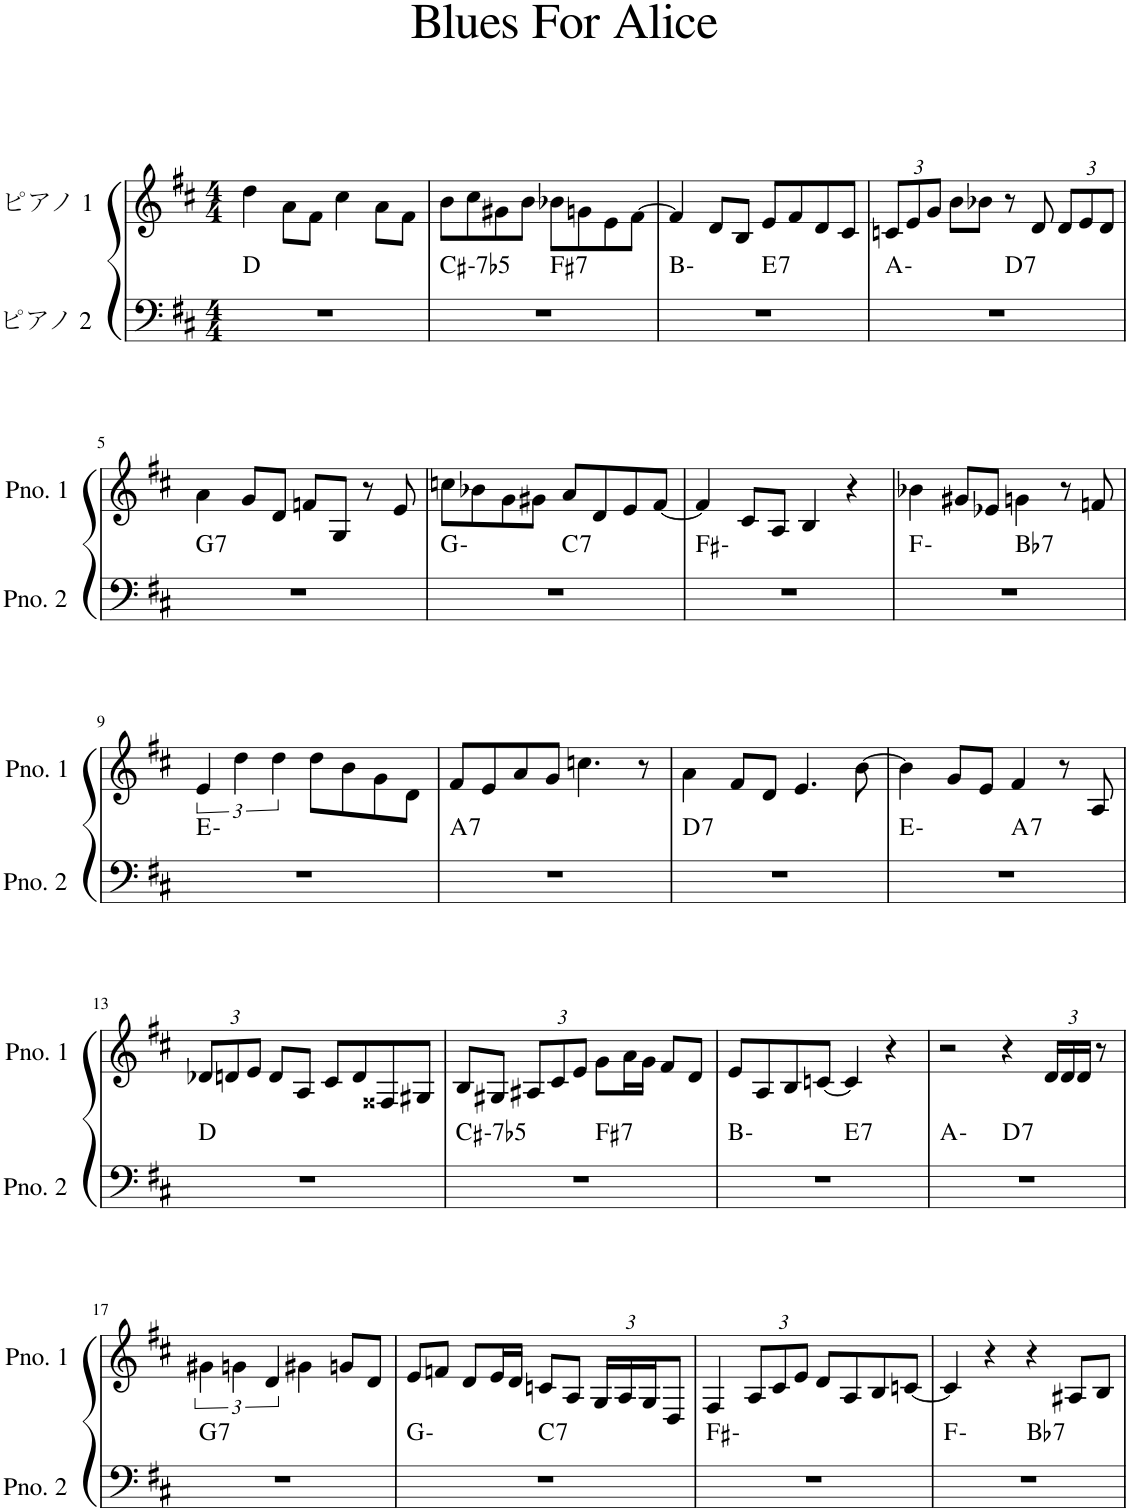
**kern	**harte	**kern
*part2	*part2	*part1
*staff2	*	*staff1
*I"ピアノ 2	*	*I"ピアノ 1
*clefF4	*	*clefG2
*k[f#c#]	*	*k[f#c#]
*M4/4	*	*M4/4
=1	=1	=1
1r	D:maj	4dd\
.	.	8a\L
.	.	8f#\J
.	.	4cc#\
.	.	8a\L
.	.	8f#\J
=2	=2	=2
!	!LO:H:kt=-7b5	!
*^	*	*
1r	2ryy	C#:hdim7	8b\L
.	.	.	8cc#\
.	.	.	8g#X\
.	.	.	8b\J
!	!	!LO:H:kt=7	!
.	2ryy	F#:7	8b-X\L
.	.	.	8gn\
.	.	.	8e\
.	.	.	[8f#\J
=3	=3	=3	=3
1r	2ryy	B:min	4f#/]
.	.	.	8d/L
.	.	.	8B/J
!	!	!LO:H:kt=7	!
.	2ryy	E:7	8e/L
.	.	.	8f#/
.	.	.	8d/
.	.	.	8c#/J
=4	=4	=4	=4
*	*	*	*Xbrackettup
1r	2ryy	A:min	12cn/L
.	.	.	12e/
.	.	.	12g/J
.	.	.	8b\L
.	.	.	8b-X\J
!	!	!LO:H:kt=7	!
.	2ryy	D:7	8r
.	.	.	8d/
.	.	.	12d/L
.	.	.	12e/
.	.	.	12d/J
!!LO:LB:g=z
=5	=5	=5	=5
!	!	!LO:H:kt=7	!
*v	*v	*	*
1r	G:7	4a\
.	.	8g/L
.	.	8d/J
.	.	8fn/L
.	.	8G/J
.	.	8r
.	.	8e/
=6	=6	=6
*^	*	*
1r	2ryy	G:min	8ccn\L
.	.	.	8b-X\
.	.	.	8g\
.	.	.	8g#X\J
!	!	!LO:H:kt=7	!
.	2ryy	C:7	8a/L
.	.	.	8d/
.	.	.	8e/
.	.	.	[8f#/J
*v	*v	*	*
=7	=7	=7
1r	F#:min	4f#/]
.	.	8c#/L
.	.	8A/J
.	.	4B/
.	.	4r
=8	=8	=8
*^	*	*
1r	2ryy	F:min	4b-X\
.	.	.	8g#X/L
.	.	.	8e-X/J
!	!	!LO:H:kt=7	!
.	2ryy	Bb:7	4gn\
.	.	.	8r
.	.	.	8fn/
*v	*v	*	*
!!LO:LB:g=z
=9	=9	=9
*	*	*brackettup
1r	E:min	6e/
.	.	6dd\
.	.	6dd\
.	.	8dd\L
.	.	8b\
.	.	8g\
.	.	8d\J
=10	=10	=10
!	!LO:H:kt=7	!
1r	A:7	8f#/L
.	.	8e/
.	.	8a/
.	.	8g/J
.	.	4.ccn\
.	.	8r
=11	=11	=11
!	!LO:H:kt=7	!
1r	D:7	4a\
.	.	8f#/L
.	.	8d/J
.	.	4.e/
.	.	[8b\
=12	=12	=12
*^	*	*
1r	2ryy	E:min	4b\]
.	.	.	8g/L
.	.	.	8e/J
!	!	!LO:H:kt=7	!
.	2ryy	A:7	4f#/
.	.	.	8r
.	.	.	8A/
*v	*v	*	*
!!LO:LB:g=z
=13	=13	=13
*	*	*Xbrackettup
1r	D:maj	12d-X/L
.	.	12dn/
.	.	12e/J
.	.	8d/L
.	.	8A/J
.	.	8c#/L
.	.	8d/
.	.	8F##X/
.	.	8G#X/J
=14	=14	=14
!	!LO:H:kt=-7b5	!
*^	*	*
1r	2ryy	C#:hdim7	8B/L
.	.	.	8G#X/J
.	.	.	12A#X/L
.	.	.	12c#/
.	.	.	12e/J
!	!	!LO:H:kt=7	!
.	2ryy	F#:7	8g\L
.	.	.	16a\L
.	.	.	16g\JJ
.	.	.	8f#/L
.	.	.	8d/J
=15	=15	=15	=15
1r	2ryy	B:min	8e/L
.	.	.	8A/
.	.	.	8B/
.	.	.	[8cn/J
!	!	!LO:H:kt=7	!
.	2ryy	E:7	4c/]
.	.	.	4r
=16	=16	=16	=16
1r	2ryy	A:min	2r
!	!	!LO:H:kt=7	!
.	2ryy	D:7	4r
.	.	.	24d/LL
.	.	.	24d/
.	.	.	24d/JJ
.	.	.	8r
*v	*v	*	*
!!LO:LB:g=z
=17	=17	=17
*	*	*brackettup
*^	*	*
!	!	!LO:H:kt=7	!
*v	*v	*	*
1r	G:7	6g#X\
.	.	6gn\
.	.	6d/
.	.	4g#X\
.	.	8gn/L
.	.	8d/J
=18	=18	=18
*^	*	*
1r	2ryy	G:min	8e/L
.	.	.	8fn/J
.	.	.	8d/L
.	.	.	16e/L
.	.	.	16d/JJ
!	!	!LO:H:kt=7	!
.	2ryy	C:7	8cn/L
.	.	.	8A/J
*	*	*	*Xbrackettup
.	.	.	24G/LL
.	.	.	24A/
.	.	.	24G/J
.	.	.	8D/J
*v	*v	*	*
=19	=19	=19
1r	F#:min	4F#/
.	.	12A/L
.	.	12c#/
.	.	12e/J
.	.	8d/L
.	.	8A/
.	.	8B/
.	.	[8cn/J
=20	=20	=20
*^	*	*
1r	2ryy	F:min	4c/]
.	.	.	4r
!	!	!LO:H:kt=7	!
.	2ryy	Bb:7	4r
.	.	.	8A#X/L
.	.	.	8B/J
*v	*v	*	*
=	=	=
*-	*-	*-
